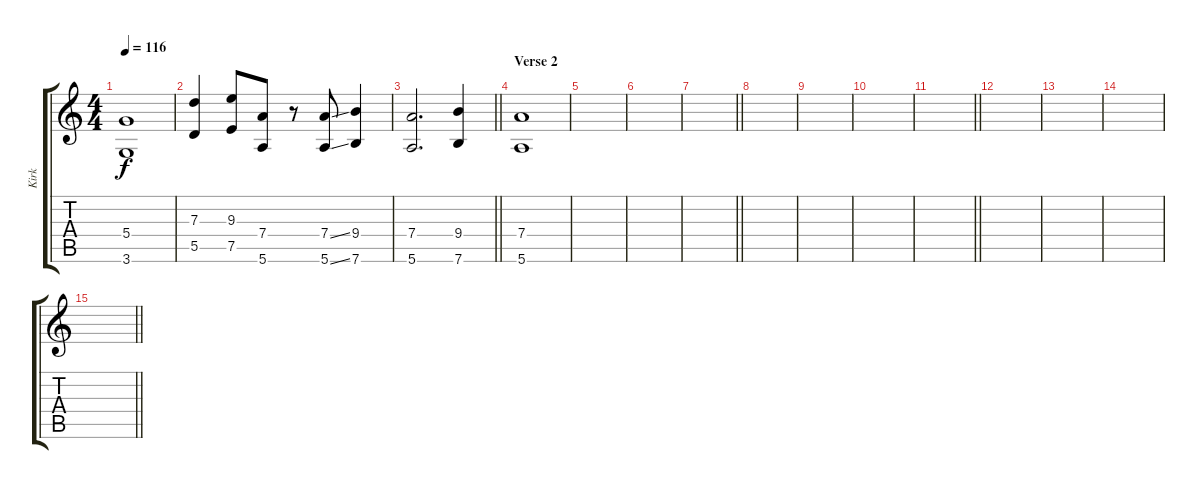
\track ("Kirk" "Kirk") {instrument distortionguitar}
\staff {score tabs}
\tuning (E4 B3 G3 D3 A2 E2) {hide}
\ts (4 4)
\tempo 116
\clef g2
\ks c
(5.4 3.6).1{dy f} |
(7.3 5.5).4 (9.3 7.5).8 (7.4 5.6).8 r.8 (7.4{ss} 5.6{ss}).8 (9.4 7.6).4 |
\barLineRight lightlight
(7.4 5.6).2{d} (9.4 7.6).4 |
\section ("" "Verse 2")
(7.4 5.6).1 |
|
|
\barLineRight lightlight
|
|
|
|
\barLineRight lightlight
|
|
|
|
\barLineRight lightlight
